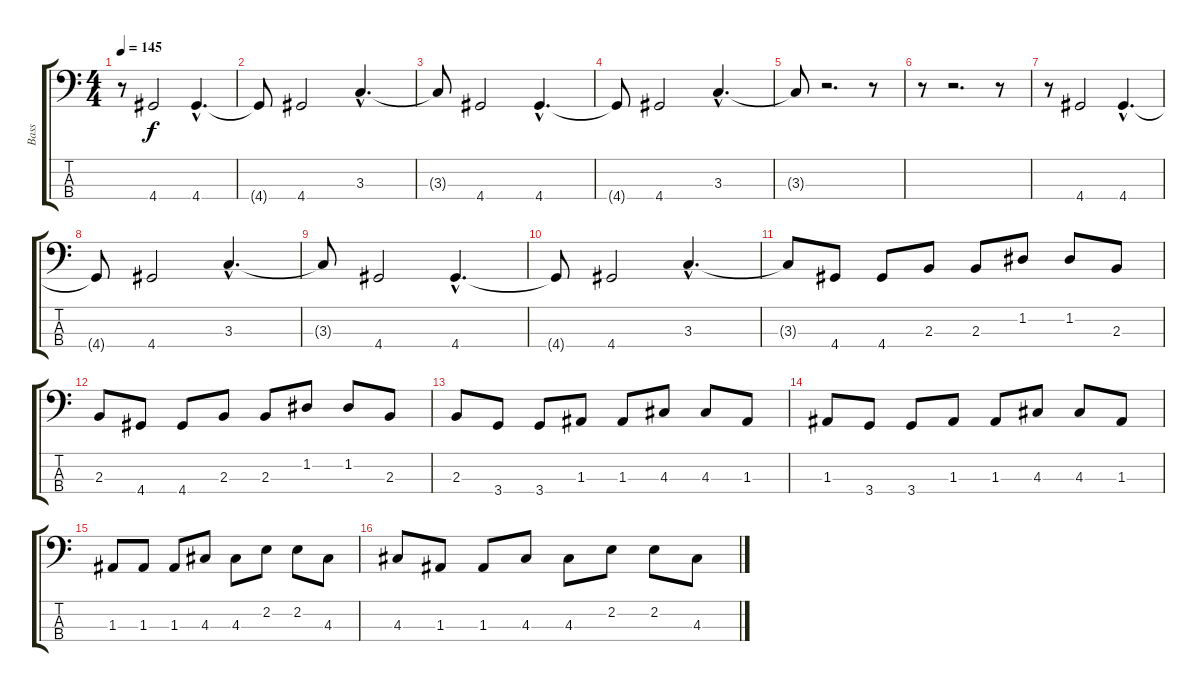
\track ("Bass" "Bass") {instrument electricbasspick}
\staff {score tabs}
\tuning (G2 D2 A1 E1) {hide}
\ts (4 4)
\tempo 145
\clef f4
\ks c
r.8{dy f} 4.4.2 4.4{hac}.4{d} |
4.4{t}.8 4.4.2 3.3{hac}.4{d} |
3.3{t}.8 4.4.2 4.4{hac}.4{d} |
4.4{t}.8 4.4.2 3.3{hac}.4{d} |
3.3{t}.8 r.2{d} r.8 |
r.8 r.2{d} r.8 |
r.8 4.4.2 4.4{hac}.4{d} |
4.4{t}.8 4.4.2 3.3{hac}.4{d} |
3.3{t}.8 4.4.2 4.4{hac}.4{d} |
4.4{t}.8 4.4.2 3.3{hac}.4{d} |
3.3{t}.8 4.4.8 4.4.8 2.3.8 2.3.8 1.2.8 1.2.8 2.3.8 |
2.3.8 4.4.8 4.4.8 2.3.8 2.3.8 1.2.8 1.2.8 2.3.8 |
2.3.8 3.4.8 3.4.8 1.3.8 1.3.8 4.3.8 4.3.8 1.3.8 |
1.3.8 3.4.8 3.4.8 1.3.8 1.3.8 4.3.8 4.3.8 1.3.8 |
1.3.8 1.3.8 1.3.8 4.3.8 4.3.8 2.2.8 2.2.8 4.3.8 |
4.3.8 1.3.8 1.3.8 4.3.8 4.3.8 2.2.8 2.2.8 4.3.8
